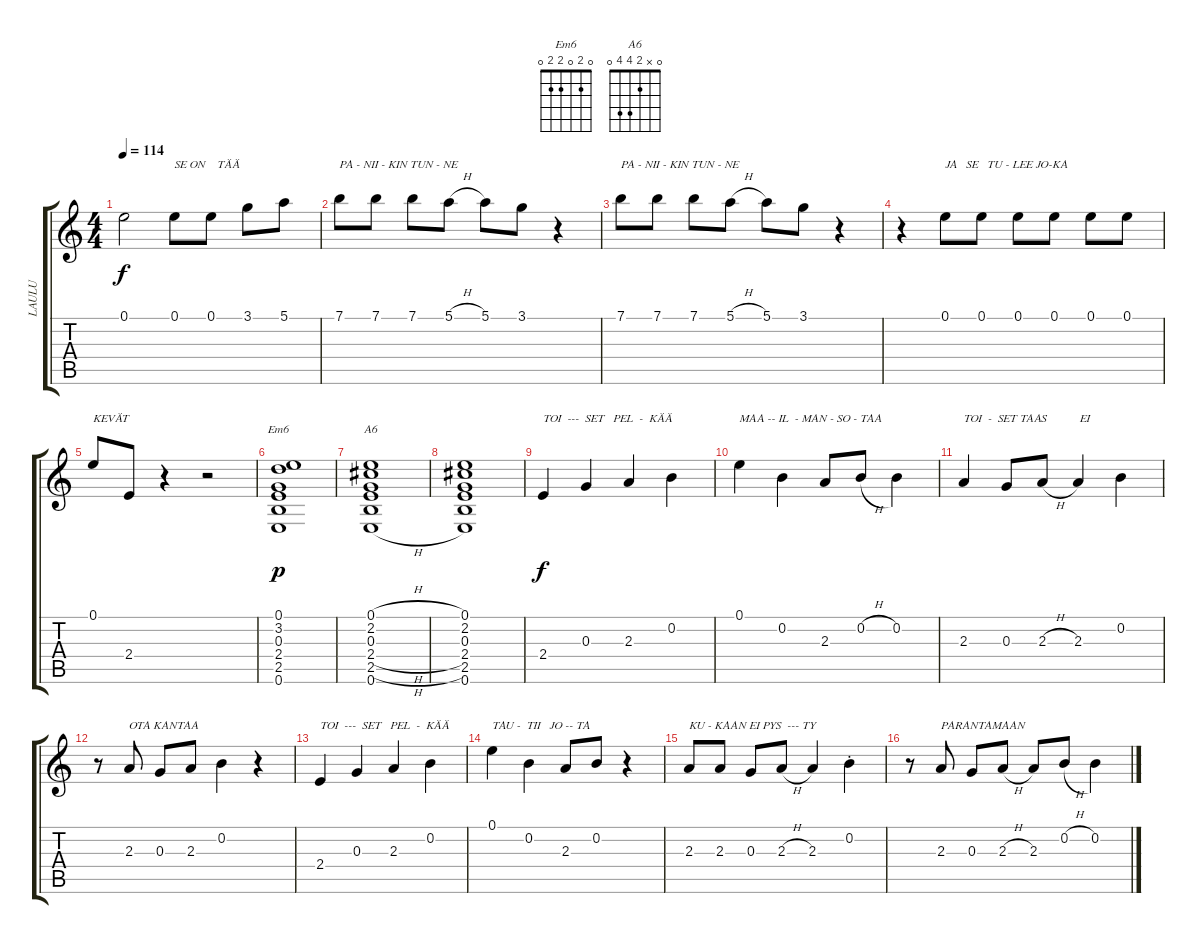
\track ("LAULU" "LAULU") {instrument electricguitarjazz}
\staff {score tabs}
\tuning (E4 B3 G3 D3 A2 E2) {hide}
\chord ("Em6" 0 2 0 2 2 0)
\chord ("A6" 0 x 2 4 4 0)
\ts (4 4)
\tempo 114
\clef g2
\ks c
0.1.2{dy f} 0.1.8{txt "SE ON    TÄÄ "} 0.1.8 3.1.8 5.1.8 |
7.1.8{txt "PA - NII - KIN TUN - NE"} 7.1.8 7.1.8 5.1{h}.8 5.1.8 3.1.8 r.4 |
7.1.8{txt "PA - NII - KIN TUN - NE"} 7.1.8 7.1.8 5.1{h}.8 5.1.8 3.1.8 r.4 |
r.4 0.1.8{txt "JA   SE   TU - LEE JO-KA"} 0.1.8 0.1.8 0.1.8 0.1.8 0.1.8 |
0.1.8{txt "KEVÄT"} 2.4.8 r.4 r.2 |
(0.1 3.2 0.3 2.4 2.5 0.6).1{ch "Em6" dy p} |
(0.1{h} 2.2{h} 0.3{h} 2.4{h} 2.5{h} 0.6{h}).1{ch "A6"} |
(0.1 2.2 0.3 2.4 2.5 0.6).1 |
2.4.4{txt "TOI  ---  SET   PEL  -  KÄÄ" dy f} 0.3.4 2.3.4 0.2.4 |
0.1.4{txt "MAA -- IL  - MAN - SO - TAA"} 0.2.4 2.3.8 0.2{h}.8 0.2.4 |
2.3.4{txt "TOI  -  SET TAAS           EI"} 0.3.8 2.3{h}.8 2.3.4 0.2.4 |
r.8 2.3.8{txt "OTA KANTAA"} 0.3.8 2.3.8 0.2.4 r.4 |
2.4.4{txt "TOI  ---  SET   PEL  -  KÄÄ"} 0.3.4 2.3.4 0.2.4 |
0.1.4{txt "TAU -  TII   JO -- TA"} 0.2.4 2.3.8 0.2.8 r.4 |
2.3.8{txt "KU - KAAN EI PYS  --- TY"} 2.3.8 0.3.8 2.3{h}.8 2.3.4 0.2{st}.4 |
r.8 2.3.8{txt "PARANTAMAAN"} 0.3.8 2.3{h}.8 2.3.8 0.2{h}.8 0.2.4
